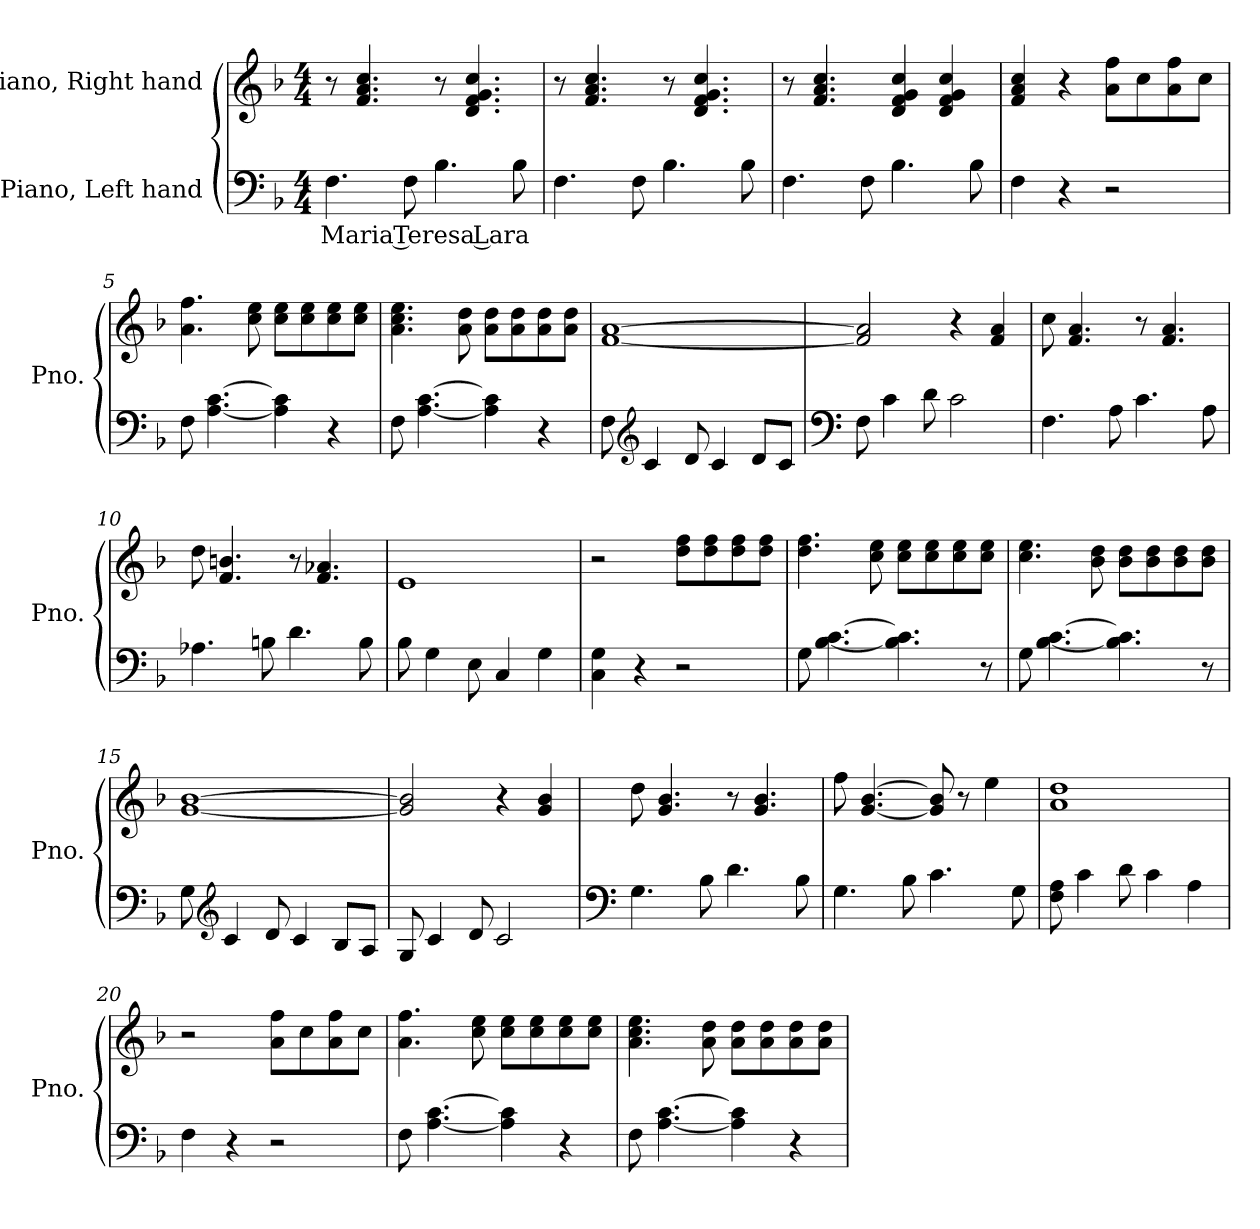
**kern	**text	**kern
*part2	*part2	*part1
*staff2	*staff2	*staff1
*I"Piano, Left hand	*	*I"Piano, Right hand
*I'Pno.	*	*I'Pno.
*clefF4	*	*clefG2
*k[b-]	*	*k[b-]
*M4/4	*	*M4/4
*MM120	*	*MM120
=1	=1	=1
!	!LO:LY:b	!
4.F\	Maria Teresa Lara	8r
.	.	4.f/ 4.a/ 4.cc/
8F\	.	.
4.B-\	.	8r
.	.	4.d/ 4.f/ 4.g/ 4.cc/
8B-\	.	.
=2	=2	=2
4.F\	.	8r
.	.	4.f/ 4.a/ 4.cc/
8F\	.	.
4.B-\	.	8r
.	.	4.d/ 4.f/ 4.g/ 4.cc/
8B-\	.	.
=3	=3	=3
4.F\	.	8r
.	.	4.f/ 4.a/ 4.cc/
8F\	.	.
4.B-\	.	4d/ 4f/ 4g/ 4cc/
.	.	4d/ 4f/ 4g/ 4cc/
8B-\	.	.
=4	=4	=4
4F\	.	4f/ 4a/ 4cc/
4r	.	4r
2r	.	8a\ 8ff\L
.	.	8cc\
.	.	8a\ 8ff\
.	.	8cc\J
!!LO:LB:g=z
=5	=5	=5
8F\	.	4.a\ 4.ff\
[4.A\ [4.c\	.	.
.	.	8cc\ 8ee\
4A\] 4c\]	.	8cc\ 8ee\L
.	.	8cc\ 8ee\
4r	.	8cc\ 8ee\
.	.	8cc\ 8ee\J
=6	=6	=6
8F\	.	4.a\ 4.cc\ 4.ee\
[4.A\ [4.c\	.	.
.	.	8a\ 8dd\
4A\] 4c\]	.	8a\ 8dd\L
.	.	8a\ 8dd\
4r	.	8a\ 8dd\
.	.	8a\ 8dd\J
=7	=7	=7
8F\	.	[1f [1a
*clefG2	*	*
4c/	.	.
8d/	.	.
4c/	.	.
8d/L	.	.
8c/J	.	.
=8	=8	=8
*clefF4	*	*
8F\	.	2f/] 2a/]
4c\	.	.
8d\	.	.
2c\	.	4r
.	.	4f/ 4a/
=9	=9	=9
4.F\	.	8cc\
.	.	4.f/ 4.a/
8A\	.	.
4.c\	.	8r
.	.	4.f/ 4.a/
8A\	.	.
!!LO:LB:g=z
=10	=10	=10
4.A-X\	.	8dd\
.	.	4.f/ 4.bn/
8Bn\	.	.
4.d\	.	8r
.	.	4.f/ 4.a-X/
8B\	.	.
=11	=11	=11
8B-\	.	1e
4G\	.	.
8E\	.	.
4C/	.	.
4G\	.	.
=12	=12	=12
4C\ 4G\	.	2r
4r	.	.
2r	.	8dd\ 8ff\L
.	.	8dd\ 8ff\
.	.	8dd\ 8ff\
.	.	8dd\ 8ff\J
=13	=13	=13
8G\	.	4.dd\ 4.ff\
[4.B-\ [4.c\	.	.
.	.	8cc\ 8ee\
4.B-\] 4.c\]	.	8cc\ 8ee\L
.	.	8cc\ 8ee\
.	.	8cc\ 8ee\
8r	.	8cc\ 8ee\J
=14	=14	=14
8G\	.	4.cc\ 4.ee\
[4.B-\ [4.c\	.	.
.	.	8b-\ 8dd\
4.B-\] 4.c\]	.	8b-\ 8dd\L
.	.	8b-\ 8dd\
.	.	8b-\ 8dd\
8r	.	8b-\ 8dd\J
!!LO:LB:g=z
=15	=15	=15
8G\	.	[1g [1b-
*clefG2	*	*
4c/	.	.
8d/	.	.
4c/	.	.
8B-/L	.	.
8A/J	.	.
=16	=16	=16
8G/	.	2g/] 2b-/]
4c/	.	.
8d/	.	.
2c/	.	4r
.	.	4g/ 4b-/
=17	=17	=17
*clefF4	*	*
4.G\	.	8dd\
.	.	4.g/ 4.b-/
8B-\	.	.
4.d\	.	8r
.	.	4.g/ 4.b-/
8B-\	.	.
=18	=18	=18
4.G\	.	8ff\
.	.	[4.g/ [4.b-/
8B-\	.	.
4.c\	.	8g/] 8b-/]
.	.	8r
.	.	4ee\
8G\	.	.
=19	=19	=19
8F\ 8A\	.	1a 1dd
4c\	.	.
8d\	.	.
4c\	.	.
4A\	.	.
!!LO:LB:g=z
=20	=20	=20
4F\	.	2r
4r	.	.
2r	.	8a\ 8ff\L
.	.	8cc\
.	.	8a\ 8ff\
.	.	8cc\J
=21	=21	=21
8F\	.	4.a\ 4.ff\
[4.A\ [4.c\	.	.
.	.	8cc\ 8ee\
4A\] 4c\]	.	8cc\ 8ee\L
.	.	8cc\ 8ee\
4r	.	8cc\ 8ee\
.	.	8cc\ 8ee\J
=22	=22	=22
8F\	.	4.a\ 4.cc\ 4.ee\
[4.A\ [4.c\	.	.
.	.	8a\ 8dd\
4A\] 4c\]	.	8a\ 8dd\L
.	.	8a\ 8dd\
4r	.	8a\ 8dd\
.	.	8a\ 8dd\J
=	=	=
*-	*-	*-
